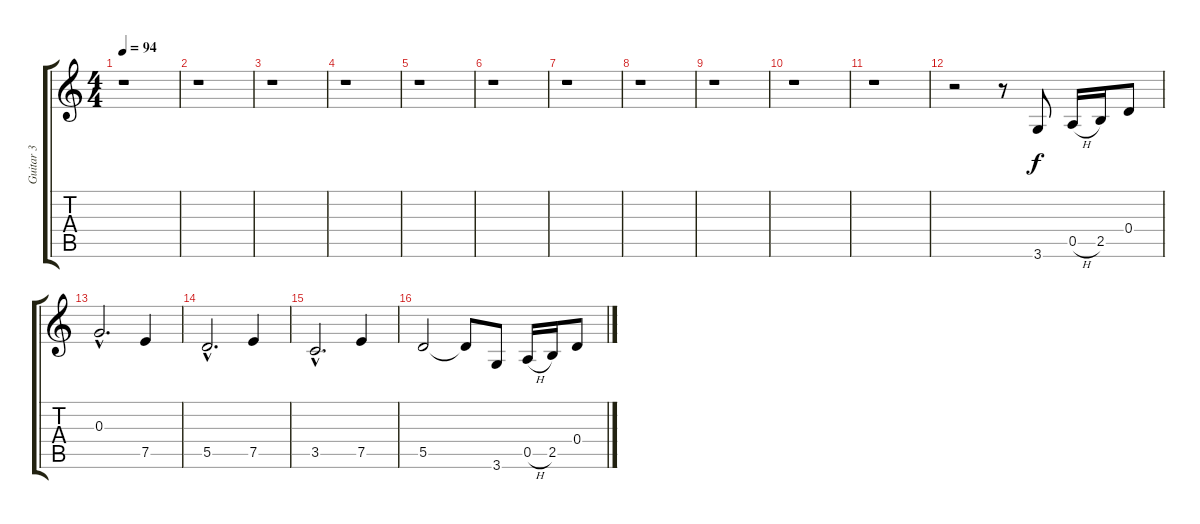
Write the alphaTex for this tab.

\track ("Guitar 3" "Guitar 3") {instrument electricguitarclean}
\staff {score tabs}
\tuning (E4 B3 G3 D3 A2 E2) {hide}
\ts (4 4)
\tempo 94
\clef g2
\ks c
r.1{dy f instrument electricguitarclean} |
r.1 |
r.1 |
r.1 |
r.1 |
r.1 |
r.1 |
r.1 |
r.1 |
r.1 |
r.1 |
r.2 r.8 3.6.8 0.5{h}.16 2.5.16 0.4.8 |
0.3{hac}.2{d} 7.5.4 |
5.5{hac}.2{d} 7.5.4 |
3.5{hac}.2{d} 7.5.4 |
5.5.2 5.5{t}.8 3.6.8 0.5{h}.16 2.5.16 0.4.8
